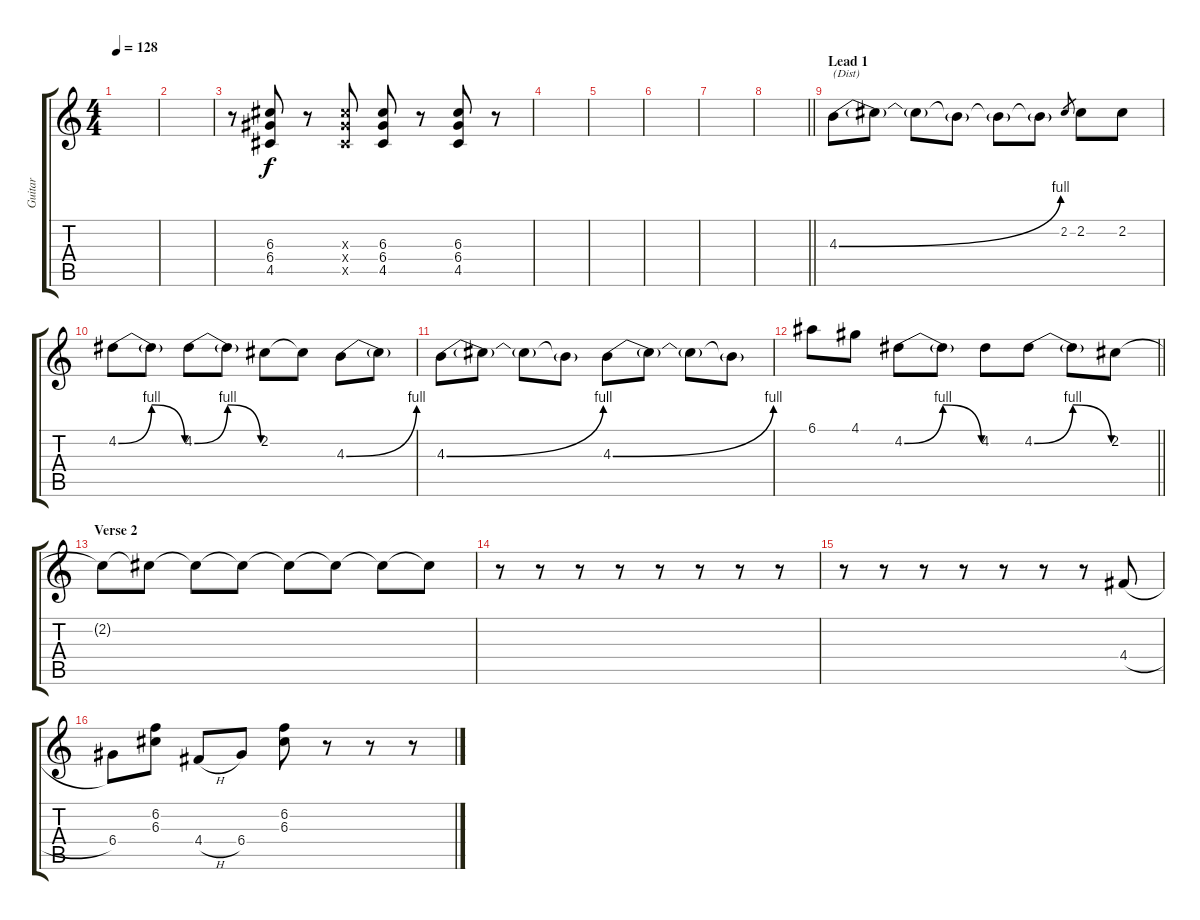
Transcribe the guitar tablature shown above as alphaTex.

\track ("Guitar" "Guitar") {instrument overdrivenguitar}
\staff {score tabs}
\tuning (E4 B3 G3 D3 A2 E2) {hide}
\ts (4 4)
\tempo 128
\clef g2
\ks c
|
|
r.8 (6.3 6.4 4.5).8 r.8 (6.3{x} 6.4{x} 4.5{x}).8 (6.3 6.4 4.5).8 r.8 (6.3 6.4 4.5).8 r.8 |
|
|
|
|
\barLineRight lightlight
|
\section ("" "Lead 1")
4.3{be (bend 0 0 60 4)}.8{txt "(Dist)" instrument overdrivenguitar} 4.3{t}.8 4.3{t}.8 4.3{t}.8 4.3{t}.8 4.3{t}.8 2.2.8{gr} 2.2.8 2.2.8 |
4.2{be (bendrelease 0 0 15 4 15 4 60 0)}.8 4.2{t}.8 4.2{be (bendrelease 0 0 15 4 15 4 60 0)}.8 4.2{t}.8 2.2.8 2.2{t}.8 4.3{be (bend 0 0 60 4)}.8 4.3{t}.8 |
4.3{be (bend 0 0 60 4)}.8 4.3{t}.8 4.3{t}.8 4.3{t}.8 4.3{be (bend 0 0 60 4)}.8 4.3{t}.8 4.3{t}.8 4.3{t}.8 |
\barLineRight lightlight
6.1.8 4.1.8 4.2{be (bendrelease 0 0 15 4 15 4 60 0)}.8 4.2{t}.8 4.2.8 4.2{be (bendrelease 0 0 15 4 15 4 60 0)}.8 4.2{t}.8 2.2.8 |
\section ("" "Verse 2")
2.2{t}.8 2.2{t}.8 2.2{t}.8 2.2{t}.8 2.2{t}.8 2.2{t}.8 2.2{t}.8 2.2{t}.8 |
r.8 r.8 r.8 r.8 r.8 r.8 r.8 r.8 |
r.8 r.8 r.8 r.8 r.8 r.8 r.8 4.4{h}.8 |
6.4.8 (6.2 6.3).8 4.4{h}.8 6.4.8 (6.2 6.3).8 r.8 r.8 r.8
